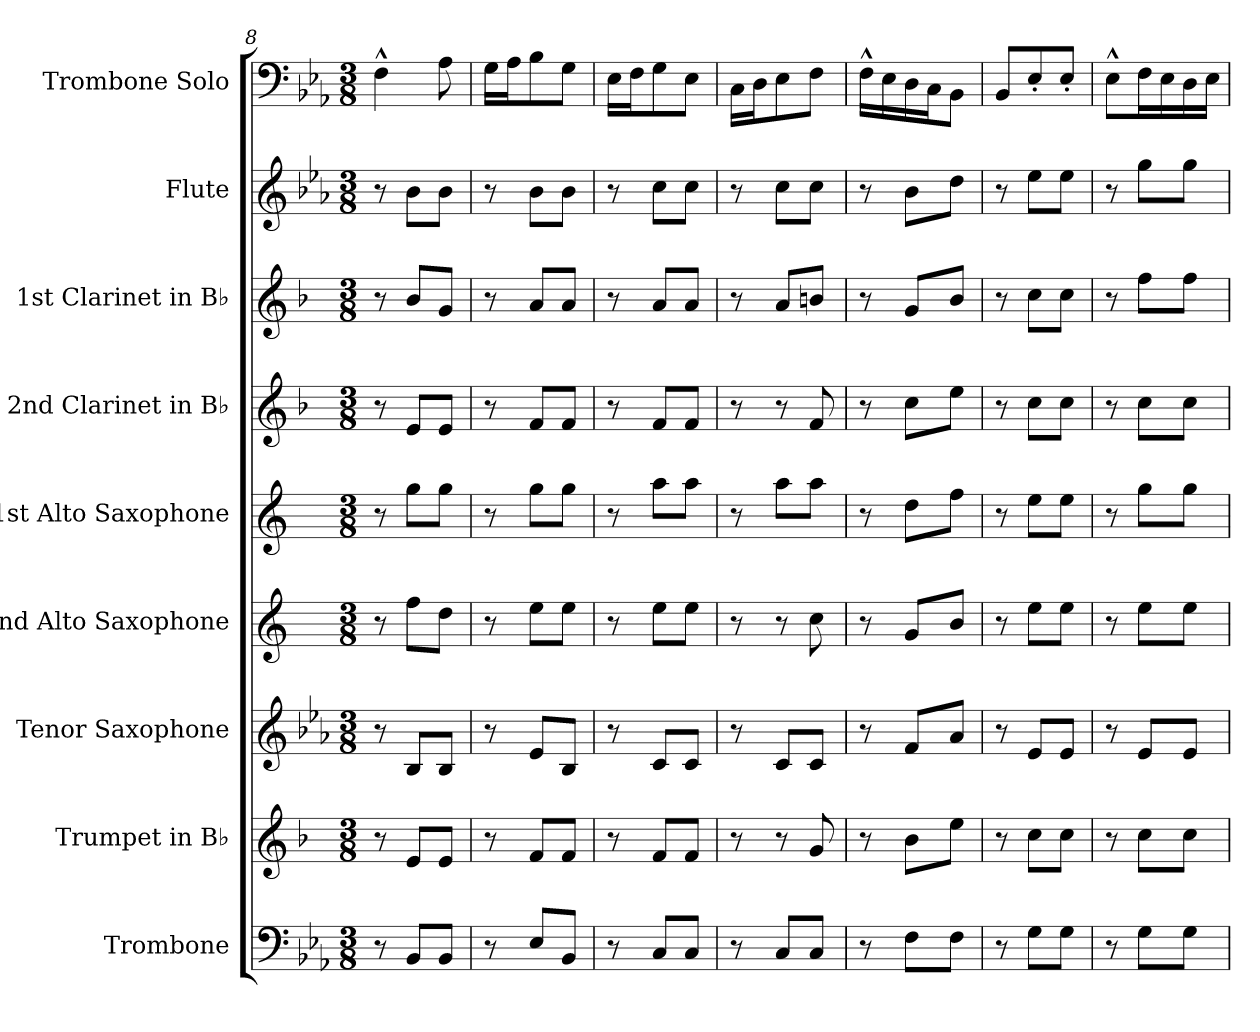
**kern	**kern	**kern	**kern	**kern	**kern	**kern	**kern	**kern
*part9	*part8	*part7	*part6	*part5	*part4	*part3	*part2	*part1
*staff9	*staff8	*staff7	*staff6	*staff5	*staff4	*staff3	*staff2	*staff1
*I"Trombone	*I"Trumpet in B♭	*I"Tenor Saxophone	*I"2nd Alto Saxophone	*I"1st Alto Saxophone	*I"2nd Clarinet in B♭	*I"1st Clarinet in B♭	*I"Flute	*I"Trombone Solo
*I'Tbn.	*	*I'T. Sax.	*I'A. Sax.	*I'A. Sax.	*	*	*I'Fl.	*I'Tbn.
*clefF4	*clefG2	*clefG2	*clefG2	*clefG2	*clefG2	*clefG2	*clefG2	*clefF4
*	*ITrd1c2	*ITrd8c14	*ITrd5c9	*ITrd5c9	*ITrd1c2	*ITrd1c2	*	*
*k[b-e-a-]	*k[b-e-a-]	*k[b-e-a-]	*k[b-e-a-]	*k[b-e-a-]	*k[b-e-a-]	*k[b-e-a-]	*k[b-e-a-]	*k[b-e-a-]
*M3/8	*M3/8	*M3/8	*M3/8	*M3/8	*M3/8	*M3/8	*M3/8	*M3/8
=8	=8	=8	=8	=8	=8	=8	=8	=8
8r	8r	8r	8r	8r	8r	8r	8r	4F^^\
8BB-/L	8d/L	8BB-/L	8a-\L	8b-\L	8d/L	8a-/L	8b-\L	.
8BB-/J	8d/J	8BB-/J	8f\J	8b-\J	8d/J	8f/J	8b-\J	8A-\
=9	=9	=9	=9	=9	=9	=9	=9	=9
8r	8r	8r	8r	8r	8r	8r	8r	16G\LL
.	.	.	.	.	.	.	.	16A-\J
8E-/L	8e-/L	8E-/L	8g\L	8b-\L	8e-/L	8g/L	8b-\L	8B-\
8BB-/J	8e-/J	8BB-/J	8g\J	8b-\J	8e-/J	8g/J	8b-\J	8G\J
=10	=10	=10	=10	=10	=10	=10	=10	=10
8r	8r	8r	8r	8r	8r	8r	8r	16E-\LL
.	.	.	.	.	.	.	.	16F\J
8C/L	8e-/L	8C/L	8g\L	8cc\L	8e-/L	8g/L	8cc\L	8G\
8C/J	8e-/J	8C/J	8g\J	8cc\J	8e-/J	8g/J	8cc\J	8E-\J
=11	=11	=11	=11	=11	=11	=11	=11	=11
8r	8r	8r	8r	8r	8r	8r	8r	16C\LL
.	.	.	.	.	.	.	.	16D\J
8C/L	8r	8C/L	8r	8cc\L	8r	8g/L	8cc\L	8E-\
8C/J	8f/	8C/J	8e-\	8cc\J	8e-/	8an/J	8cc\J	8F\J
=12	=12	=12	=12	=12	=12	=12	=12	=12
8r	8r	8r	8r	8r	8r	8r	8r	16F^^\LL
.	.	.	.	.	.	.	.	16E-\
8F\L	8a-\L	8F/L	8B-/L	8f\L	8b-\L	8f/L	8b-\L	16D\
.	.	.	.	.	.	.	.	16C\J
8F\J	8dd\J	8A-/J	8d/J	8a-\J	8dd\J	8a-/J	8dd\J	8BB-\J
=13	=13	=13	=13	=13	=13	=13	=13	=13
8r	8r	8r	8r	8r	8r	8r	8r	8BB-/L
8G\L	8b-\L	8E-/L	8g\L	8g\L	8b-\L	8b-\L	8ee-\L	8E-'/
8G\J	8b-\J	8E-/J	8g\J	8g\J	8b-\J	8b-\J	8ee-\J	8E-'/J
!!LO:LB:g=z
=14	=14	=14	=14	=14	=14	=14	=14	=14
8r	8r	8r	8r	8r	8r	8r	8r	8E-^^\L
8G\L	8b-\L	8E-/L	8g\L	8b-\L	8b-\L	8ee-\L	8gg\L	16F\L
.	.	.	.	.	.	.	.	16E-\
8G\J	8b-\J	8E-/J	8g\J	8b-\J	8b-\J	8ee-\J	8gg\J	16D\
.	.	.	.	.	.	.	.	16E-\JJ
=	=	=	=	=	=	=	=	=
*-	*-	*-	*-	*-	*-	*-	*-	*-
